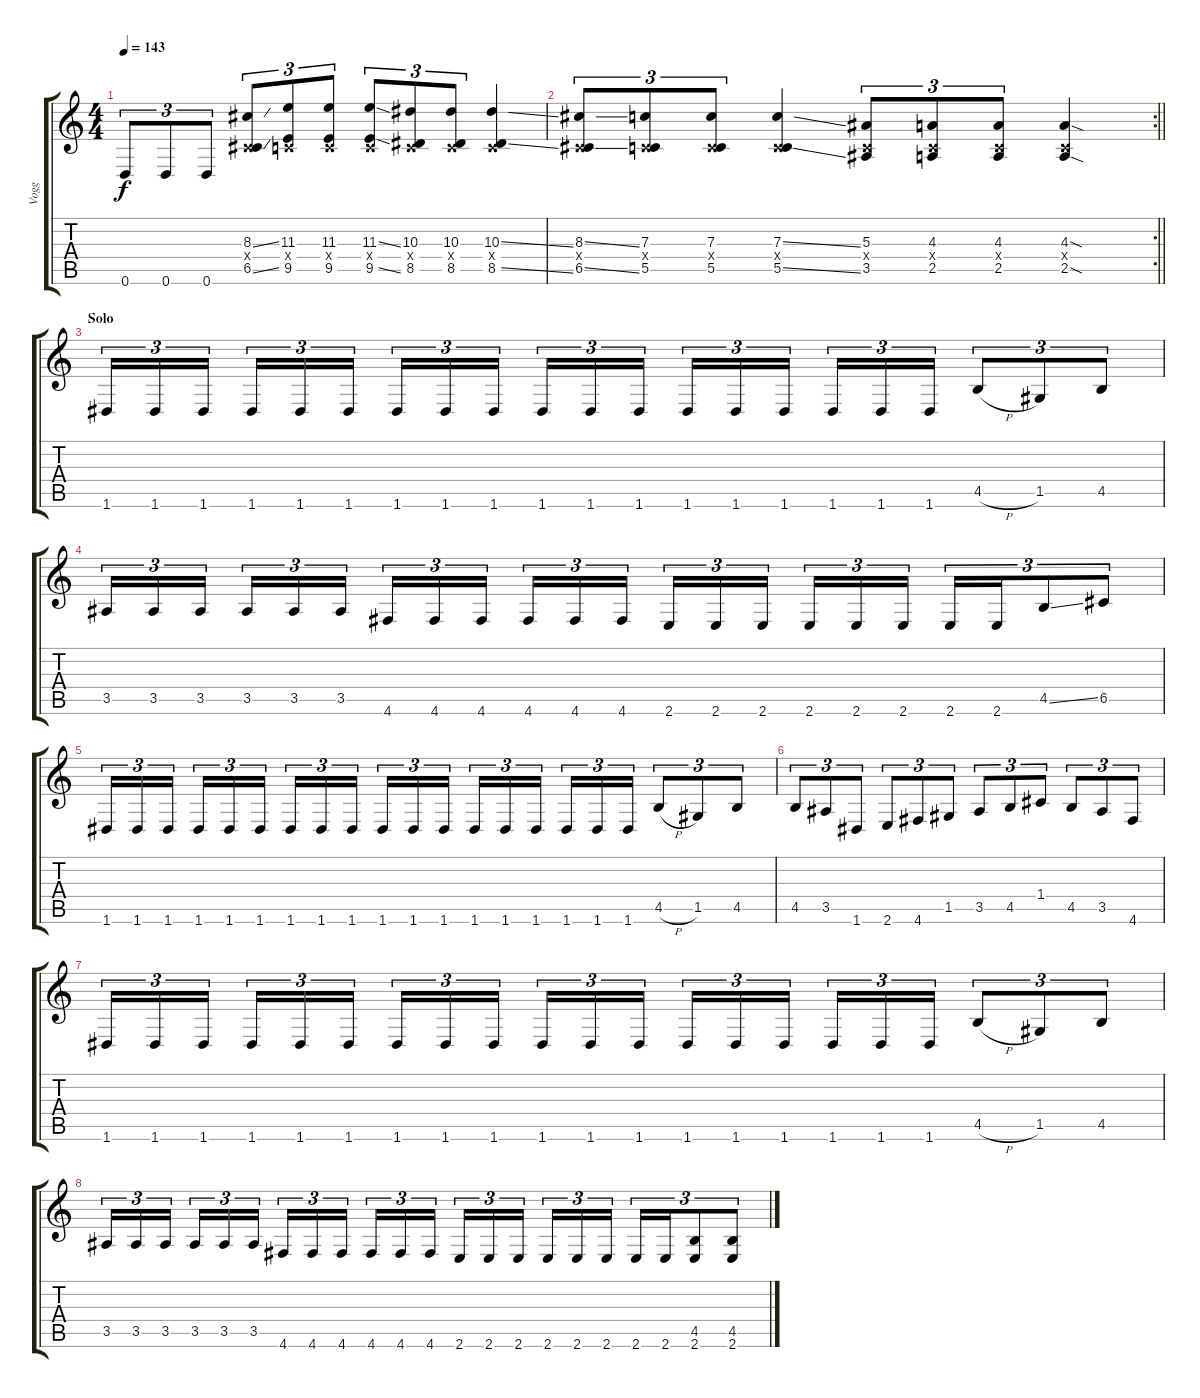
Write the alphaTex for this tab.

\track ("Vogg" "Vogg") {instrument distortionguitar}
\staff {score tabs}
\tuning (D4 A3 F3 C3 G2 D2) {hide}
\ts (4 4)
\tempo 143
\clef g2
\ks c
0.6.8{tu (3 2) dy f} 0.6.8{tu (3 2)} 0.6.8{tu (3 2)} (8.3{ss} 0.4{x} 6.5{ss}).8{tu (3 2)} (11.3 0.4{x} 9.5).8{tu (3 2)} (11.3 0.4{x} 9.5).8{tu (3 2)} (11.3{ss} 0.4{x} 9.5{ss}).8{tu (3 2)} (10.3 0.4{x} 8.5).8{tu (3 2)} (10.3 0.4{x} 8.5).8{tu (3 2)} (10.3{ss} 0.4{x} 8.5{ss}).4 |
\rc 2
\barLineRight lightlight
(8.3{ss} 0.4{x} 6.5{ss}).8{tu (3 2)} (7.3 0.4{x} 5.5).8{tu (3 2)} (7.3 0.4{x} 5.5).8{tu (3 2)} (7.3{ss} 0.4{x} 5.5{ss}).4 (5.3 0.4{x} 3.5).8{tu (3 2)} (4.3 0.4{x} 2.5).8{tu (3 2)} (4.3 0.4{x} 2.5).8{tu (3 2)} (4.3{sod} 0.4{x} 2.5{sod}).4 |
\section ("" "Solo")
1.6.16{tu (3 2)} 1.6.16{tu (3 2)} 1.6.16{tu (3 2) beam splitsecondary} 1.6.16{tu (3 2)} 1.6.16{tu (3 2)} 1.6.16{tu (3 2)} 1.6.16{tu (3 2)} 1.6.16{tu (3 2)} 1.6.16{tu (3 2) beam splitsecondary} 1.6.16{tu (3 2)} 1.6.16{tu (3 2)} 1.6.16{tu (3 2)} 1.6.16{tu (3 2)} 1.6.16{tu (3 2)} 1.6.16{tu (3 2) beam splitsecondary} 1.6.16{tu (3 2)} 1.6.16{tu (3 2)} 1.6.16{tu (3 2)} 4.5{h}.8{tu (3 2)} 1.5.8{tu (3 2)} 4.5.8{tu (3 2)} |
3.5.16{tu (3 2)} 3.5.16{tu (3 2)} 3.5.16{tu (3 2) beam splitsecondary} 3.5.16{tu (3 2)} 3.5.16{tu (3 2)} 3.5.16{tu (3 2)} 4.6.16{tu (3 2)} 4.6.16{tu (3 2)} 4.6.16{tu (3 2) beam splitsecondary} 4.6.16{tu (3 2)} 4.6.16{tu (3 2)} 4.6.16{tu (3 2)} 2.6.16{tu (3 2)} 2.6.16{tu (3 2)} 2.6.16{tu (3 2) beam splitsecondary} 2.6.16{tu (3 2)} 2.6.16{tu (3 2)} 2.6.16{tu (3 2)} 2.6.16{tu (3 2)} 2.6.16{tu (3 2)} 4.5{ss}.8{tu (3 2)} 6.5.8{tu (3 2)} |
1.6.16{tu (3 2)} 1.6.16{tu (3 2)} 1.6.16{tu (3 2) beam splitsecondary} 1.6.16{tu (3 2)} 1.6.16{tu (3 2)} 1.6.16{tu (3 2)} 1.6.16{tu (3 2)} 1.6.16{tu (3 2)} 1.6.16{tu (3 2) beam splitsecondary} 1.6.16{tu (3 2)} 1.6.16{tu (3 2)} 1.6.16{tu (3 2)} 1.6.16{tu (3 2)} 1.6.16{tu (3 2)} 1.6.16{tu (3 2) beam splitsecondary} 1.6.16{tu (3 2)} 1.6.16{tu (3 2)} 1.6.16{tu (3 2)} 4.5{h}.8{tu (3 2)} 1.5.8{tu (3 2)} 4.5.8{tu (3 2)} |
4.5.8{tu (3 2)} 3.5.8{tu (3 2)} 1.6.8{tu (3 2)} 2.6.8{tu (3 2)} 4.6.8{tu (3 2)} 1.5.8{tu (3 2)} 3.5.8{tu (3 2)} 4.5.8{tu (3 2)} 1.4.8{tu (3 2)} 4.5.8{tu (3 2)} 3.5.8{tu (3 2)} 4.6.8{tu (3 2)} |
1.6.16{tu (3 2)} 1.6.16{tu (3 2)} 1.6.16{tu (3 2) beam splitsecondary} 1.6.16{tu (3 2)} 1.6.16{tu (3 2)} 1.6.16{tu (3 2)} 1.6.16{tu (3 2)} 1.6.16{tu (3 2)} 1.6.16{tu (3 2) beam splitsecondary} 1.6.16{tu (3 2)} 1.6.16{tu (3 2)} 1.6.16{tu (3 2)} 1.6.16{tu (3 2)} 1.6.16{tu (3 2)} 1.6.16{tu (3 2) beam splitsecondary} 1.6.16{tu (3 2)} 1.6.16{tu (3 2)} 1.6.16{tu (3 2)} 4.5{h}.8{tu (3 2)} 1.5.8{tu (3 2)} 4.5.8{tu (3 2)} |
3.5.16{tu (3 2)} 3.5.16{tu (3 2)} 3.5.16{tu (3 2) beam splitsecondary} 3.5.16{tu (3 2)} 3.5.16{tu (3 2)} 3.5.16{tu (3 2)} 4.6.16{tu (3 2)} 4.6.16{tu (3 2)} 4.6.16{tu (3 2) beam splitsecondary} 4.6.16{tu (3 2)} 4.6.16{tu (3 2)} 4.6.16{tu (3 2)} 2.6.16{tu (3 2)} 2.6.16{tu (3 2)} 2.6.16{tu (3 2) beam splitsecondary} 2.6.16{tu (3 2)} 2.6.16{tu (3 2)} 2.6.16{tu (3 2)} 2.6.16{tu (3 2)} 2.6.16{tu (3 2)} (4.5 2.6).8{tu (3 2)} (4.5 2.6).8{tu (3 2)}
